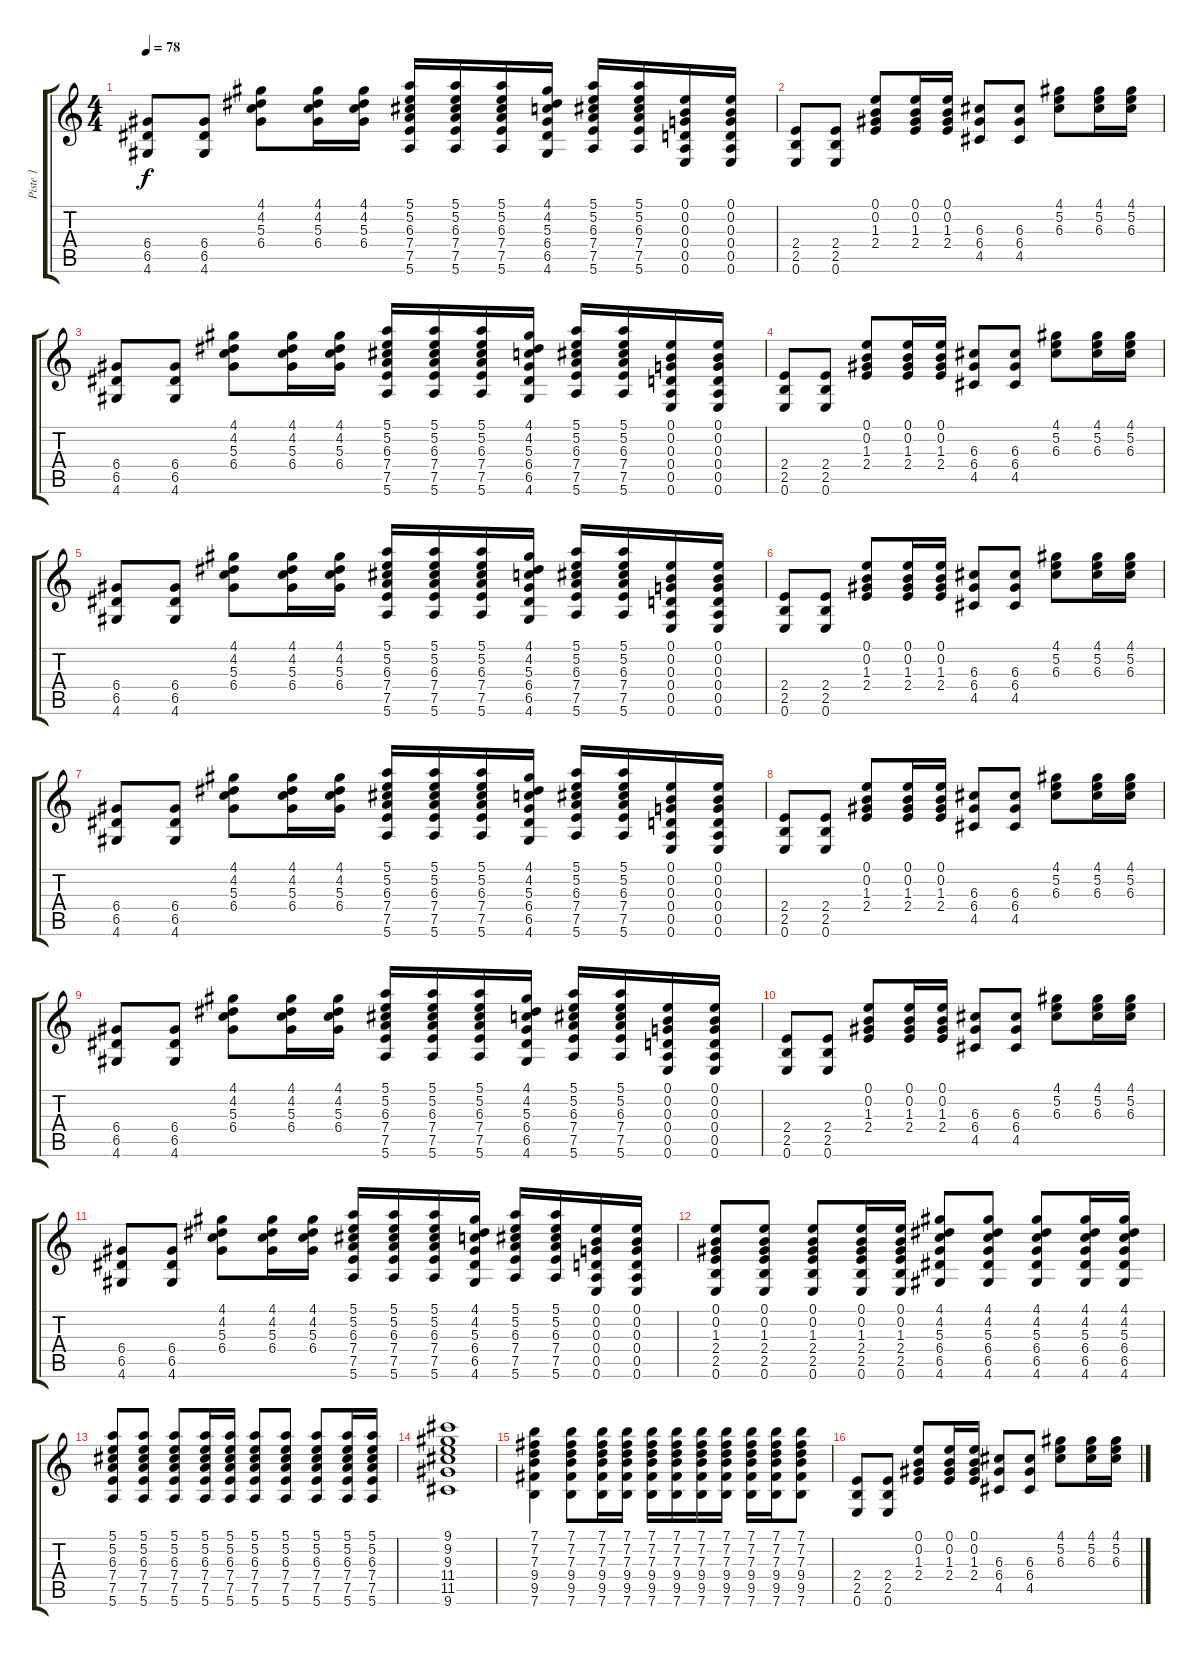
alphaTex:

\track ("Piste 1" "Piste 1") {instrument electricguitarclean}
\staff {score tabs}
\tuning (E4 B3 G3 D3 A2 E2) {hide}
\ts (4 4)
\tempo 78
\clef g2
\ks c
(6.4 6.5 4.6).8{dy f} (6.4 6.5 4.6).8 (4.1 4.2 5.3 6.4).8 (4.1 4.2 5.3 6.4).16 (4.1 4.2 5.3 6.4).16 (5.1 5.2 6.3 7.4 7.5 5.6).16 (5.1 5.2 6.3 7.4 7.5 5.6).16 (5.1 5.2 6.3 7.4 7.5 5.6).16 (4.1 4.2 5.3 6.4 6.5 4.6).16 (5.1 5.2 6.3 7.4 7.5 5.6).16 (5.1 5.2 6.3 7.4 7.5 5.6).16 (0.1 0.2 0.3 0.4 0.5 0.6).16 (0.1 0.2 0.3 0.4 0.5 0.6).16 |
(2.4 2.5 0.6).8 (2.4 2.5 0.6).8 (0.1 0.2 1.3 2.4).8 (0.1 0.2 1.3 2.4).16 (0.1 0.2 1.3 2.4).16 (6.3 6.4 4.5).8 (6.3 6.4 4.5).8 (4.1 5.2 6.3).8 (4.1 5.2 6.3).16 (4.1 5.2 6.3).16 |
(6.4 6.5 4.6).8 (6.4 6.5 4.6).8 (4.1 4.2 5.3 6.4).8 (4.1 4.2 5.3 6.4).16 (4.1 4.2 5.3 6.4).16 (5.1 5.2 6.3 7.4 7.5 5.6).16 (5.1 5.2 6.3 7.4 7.5 5.6).16 (5.1 5.2 6.3 7.4 7.5 5.6).16 (4.1 4.2 5.3 6.4 6.5 4.6).16 (5.1 5.2 6.3 7.4 7.5 5.6).16 (5.1 5.2 6.3 7.4 7.5 5.6).16 (0.1 0.2 0.3 0.4 0.5 0.6).16 (0.1 0.2 0.3 0.4 0.5 0.6).16 |
(2.4 2.5 0.6).8 (2.4 2.5 0.6).8 (0.1 0.2 1.3 2.4).8 (0.1 0.2 1.3 2.4).16 (0.1 0.2 1.3 2.4).16 (6.3 6.4 4.5).8 (6.3 6.4 4.5).8 (4.1 5.2 6.3).8 (4.1 5.2 6.3).16 (4.1 5.2 6.3).16 |
(6.4 6.5 4.6).8 (6.4 6.5 4.6).8 (4.1 4.2 5.3 6.4).8 (4.1 4.2 5.3 6.4).16 (4.1 4.2 5.3 6.4).16 (5.1 5.2 6.3 7.4 7.5 5.6).16 (5.1 5.2 6.3 7.4 7.5 5.6).16 (5.1 5.2 6.3 7.4 7.5 5.6).16 (4.1 4.2 5.3 6.4 6.5 4.6).16 (5.1 5.2 6.3 7.4 7.5 5.6).16 (5.1 5.2 6.3 7.4 7.5 5.6).16 (0.1 0.2 0.3 0.4 0.5 0.6).16 (0.1 0.2 0.3 0.4 0.5 0.6).16 |
(2.4 2.5 0.6).8 (2.4 2.5 0.6).8 (0.1 0.2 1.3 2.4).8 (0.1 0.2 1.3 2.4).16 (0.1 0.2 1.3 2.4).16 (6.3 6.4 4.5).8 (6.3 6.4 4.5).8 (4.1 5.2 6.3).8 (4.1 5.2 6.3).16 (4.1 5.2 6.3).16 |
(6.4 6.5 4.6).8 (6.4 6.5 4.6).8 (4.1 4.2 5.3 6.4).8 (4.1 4.2 5.3 6.4).16 (4.1 4.2 5.3 6.4).16 (5.1 5.2 6.3 7.4 7.5 5.6).16 (5.1 5.2 6.3 7.4 7.5 5.6).16 (5.1 5.2 6.3 7.4 7.5 5.6).16 (4.1 4.2 5.3 6.4 6.5 4.6).16 (5.1 5.2 6.3 7.4 7.5 5.6).16 (5.1 5.2 6.3 7.4 7.5 5.6).16 (0.1 0.2 0.3 0.4 0.5 0.6).16 (0.1 0.2 0.3 0.4 0.5 0.6).16 |
(2.4 2.5 0.6).8 (2.4 2.5 0.6).8 (0.1 0.2 1.3 2.4).8 (0.1 0.2 1.3 2.4).16 (0.1 0.2 1.3 2.4).16 (6.3 6.4 4.5).8 (6.3 6.4 4.5).8 (4.1 5.2 6.3).8 (4.1 5.2 6.3).16 (4.1 5.2 6.3).16 |
(6.4 6.5 4.6).8 (6.4 6.5 4.6).8 (4.1 4.2 5.3 6.4).8 (4.1 4.2 5.3 6.4).16 (4.1 4.2 5.3 6.4).16 (5.1 5.2 6.3 7.4 7.5 5.6).16 (5.1 5.2 6.3 7.4 7.5 5.6).16 (5.1 5.2 6.3 7.4 7.5 5.6).16 (4.1 4.2 5.3 6.4 6.5 4.6).16 (5.1 5.2 6.3 7.4 7.5 5.6).16 (5.1 5.2 6.3 7.4 7.5 5.6).16 (0.1 0.2 0.3 0.4 0.5 0.6).16 (0.1 0.2 0.3 0.4 0.5 0.6).16 |
(2.4 2.5 0.6).8 (2.4 2.5 0.6).8 (0.1 0.2 1.3 2.4).8 (0.1 0.2 1.3 2.4).16 (0.1 0.2 1.3 2.4).16 (6.3 6.4 4.5).8 (6.3 6.4 4.5).8 (4.1 5.2 6.3).8 (4.1 5.2 6.3).16 (4.1 5.2 6.3).16 |
(6.4 6.5 4.6).8 (6.4 6.5 4.6).8 (4.1 4.2 5.3 6.4).8 (4.1 4.2 5.3 6.4).16 (4.1 4.2 5.3 6.4).16 (5.1 5.2 6.3 7.4 7.5 5.6).16 (5.1 5.2 6.3 7.4 7.5 5.6).16 (5.1 5.2 6.3 7.4 7.5 5.6).16 (4.1 4.2 5.3 6.4 6.5 4.6).16 (5.1 5.2 6.3 7.4 7.5 5.6).16 (5.1 5.2 6.3 7.4 7.5 5.6).16 (0.1 0.2 0.3 0.4 0.5 0.6).16 (0.1 0.2 0.3 0.4 0.5 0.6).16 |
(0.1 0.2 1.3 2.4 2.5 0.6).8 (0.1 0.2 1.3 2.4 2.5 0.6).8 (0.1 0.2 1.3 2.4 2.5 0.6).8 (0.1 0.2 1.3 2.4 2.5 0.6).16 (0.1 0.2 1.3 2.4 2.5 0.6).16 (4.1 4.2 5.3 6.4 6.5 4.6).8 (4.1 4.2 5.3 6.4 6.5 4.6).8 (4.1 4.2 5.3 6.4 6.5 4.6).8 (4.1 4.2 5.3 6.4 6.5 4.6).16 (4.1 4.2 5.3 6.4 6.5 4.6).16 |
(5.1 5.2 6.3 7.4 7.5 5.6).8 (5.1 5.2 6.3 7.4 7.5 5.6).8 (5.1 5.2 6.3 7.4 7.5 5.6).8 (5.1 5.2 6.3 7.4 7.5 5.6).16 (5.1 5.2 6.3 7.4 7.5 5.6).16 (5.1 5.2 6.3 7.4 7.5 5.6).8 (5.1 5.2 6.3 7.4 7.5 5.6).8 (5.1 5.2 6.3 7.4 7.5 5.6).8 (5.1 5.2 6.3 7.4 7.5 5.6).16 (5.1 5.2 6.3 7.4 7.5 5.6).16 |
(9.1 9.2 9.3 11.4 11.5 9.6).1 |
(7.1 7.2 7.3 9.4 9.5 7.6).4 (7.1 7.2 7.3 9.4 9.5 7.6).8 (7.1 7.2 7.3 9.4 9.5 7.6).16 (7.1 7.2 7.3 9.4 9.5 7.6).16 (7.1 7.2 7.3 9.4 9.5 7.6).16 (7.1 7.2 7.3 9.4 9.5 7.6).16 (7.1 7.2 7.3 9.4 9.5 7.6).16 (7.1 7.2 7.3 9.4 9.5 7.6).16 (7.1 7.2 7.3 9.4 9.5 7.6).16 (7.1 7.2 7.3 9.4 9.5 7.6).16 (7.1 7.2 7.3 9.4 9.5 7.6).8 |
(2.4 2.5 0.6).8 (2.4 2.5 0.6).8 (0.1 0.2 1.3 2.4).8 (0.1 0.2 1.3 2.4).16 (0.1 0.2 1.3 2.4).16 (6.3 6.4 4.5).8 (6.3 6.4 4.5).8 (4.1 5.2 6.3).8 (4.1 5.2 6.3).16 (4.1 5.2 6.3).16
